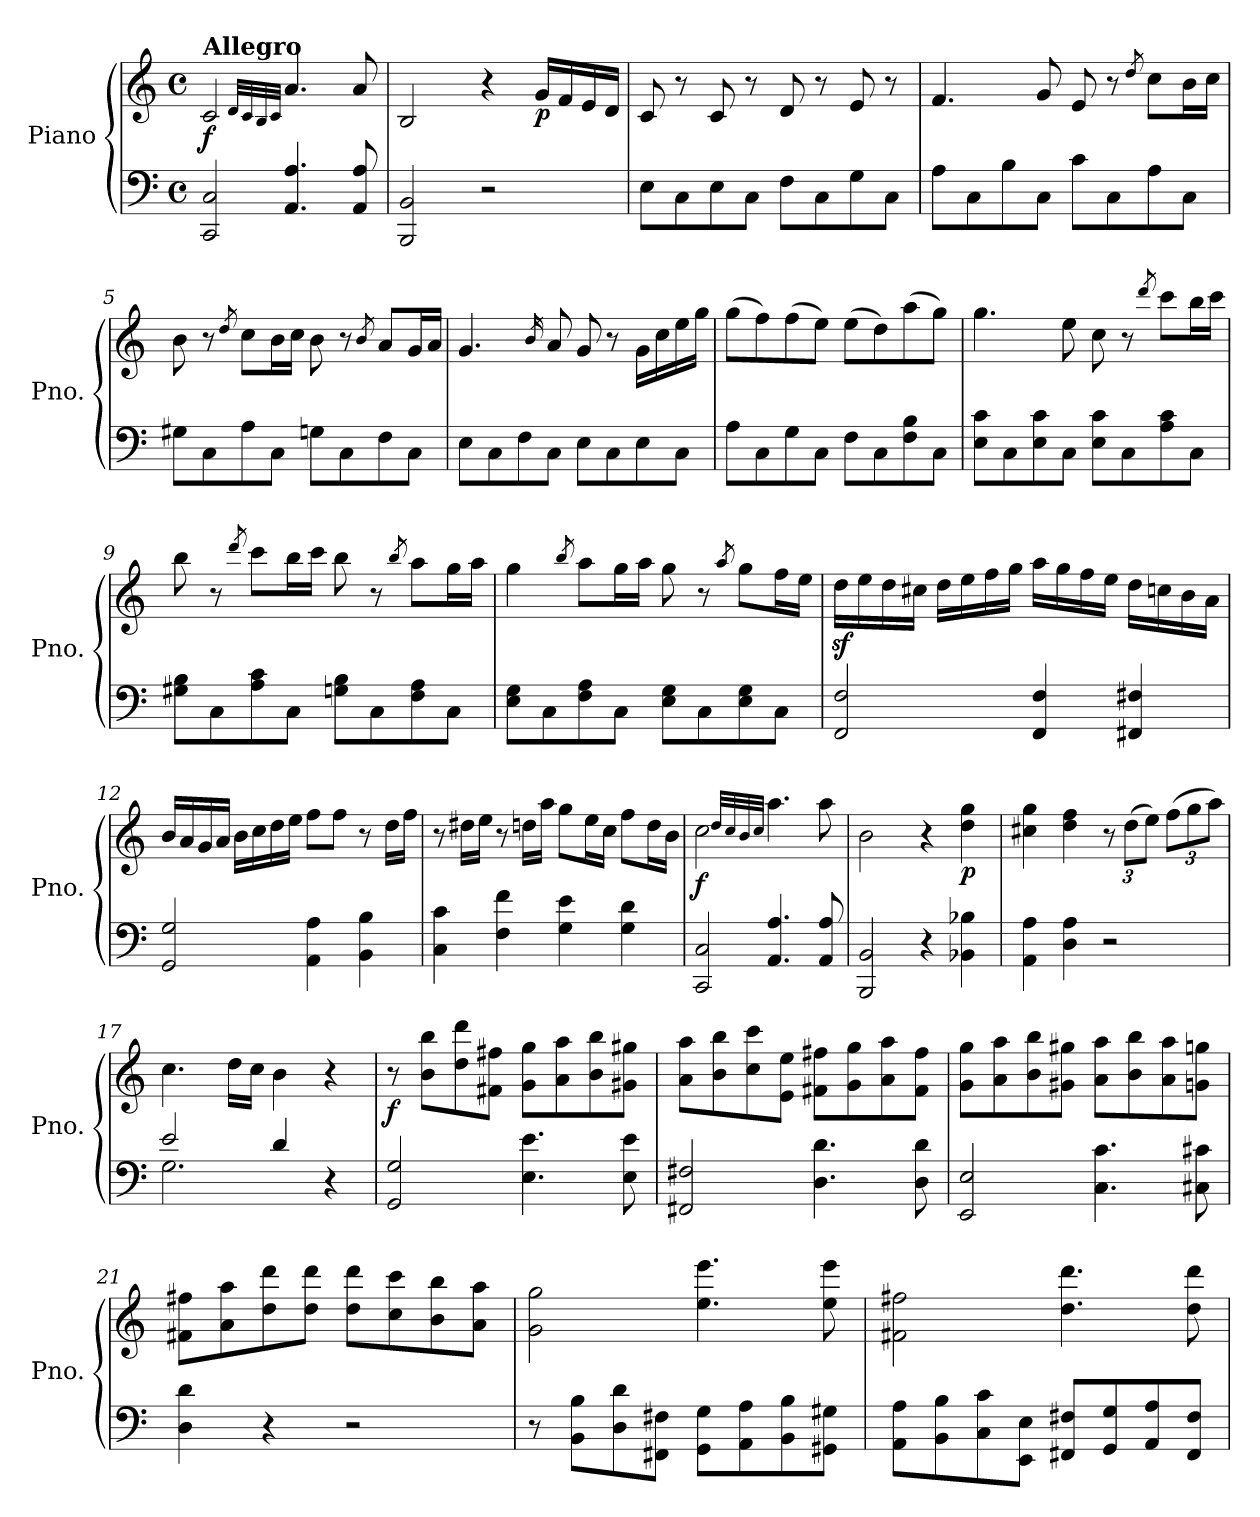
**kern	**kern	**dynam
*part1	*part1	*part1
*staff2	*staff1	*staff1/2
*I"Piano	*	*
*I'Pno.	*	*
*clefF4	*clefG2	*
*k[]	*k[]	*
*M4/4	*M4/4	*
*met(c)	*met(c)	*
*MM120	*MM120	*
=1	=1	=1
!	!LO:TX:a:B:t=Allegro	!
!	!	!LO:DY:b
2CC/ 2C/	2c/	f
.	32qd/LLL	.
.	32qc/	.
.	32qB/	.
.	32qc/JJJ	.
4.AA/ 4.A/	4.a/	.
8AA/ 8A/	8a/	.
=2	=2	=2
2BBB/ 2BB/	2B/	.
2r	4r	.
!	!	!LO:DY:b
.	16g/LL	p
.	16f/	.
.	16e/	.
.	16d/JJ	.
=3	=3	=3
8E\L	8c/	.
8C\	8r	.
8E\	8c/	.
8C\J	8r	.
8F\L	8d/	.
8C\	8r	.
8G\	8e/	.
8C\J	8r	.
=4	=4	=4
8A\L	4.f/	.
8C\	.	.
8B\	.	.
8C\J	8g/	.
8c\L	8e/	.
8C\	8r	.
.	8qdd/	.
8A\	8cc\L	.
8C\J	16b\L	.
.	16cc\JJ	.
!!LO:LB:g=z
=5	=5	=5
8G#X\L	8b\	.
8C\	8r	.
.	8qdd/	.
8A\	8cc\L	.
8C\J	16b\L	.
.	16cc\JJ	.
8Gn\L	8b\	.
8C\	8r	.
.	8qb/	.
8F\	8a/L	.
8C\J	16g/L	.
.	16a/JJ	.
=6	=6	=6
8E\L	4.g/	.
8C\	.	.
8F\	.	.
.	16qb/	.
8C\J	8a/	.
8E\L	8g/	.
8C\	8r	.
8E\	16g\LL	.
.	16cc\	.
8C\J	16ee\	.
.	16gg\JJ	.
=7	=7	=7
8A\L	(8gg\L	.
8C\	8ff\)	.
8G\	(8ff\	.
8C\J	8ee\J)	.
8F\L	(8ee\L	.
8C\	8dd\)	.
8F\ 8B\	(8aa\	.
8C\J	8gg\J)	.
=8	=8	=8
8E\ 8c\L	4.gg\	.
8C\	.	.
8E\ 8c\	.	.
8C\J	8ee\	.
8E\ 8c\L	8cc\	.
8C\	8r	.
.	8qddd/	.
8A\ 8c\	8ccc\L	.
8C\J	16bb\L	.
.	16ccc\JJ	.
!!LO:LB:g=z
=9	=9	=9
8G#X\ 8B\L	8bb\	.
8C\	8r	.
.	8qddd/	.
8A\ 8c\	8ccc\L	.
8C\J	16bb\L	.
.	16ccc\JJ	.
8Gn\ 8B\L	8bb\	.
8C\	8r	.
.	8qbb/	.
8F\ 8A\	8aa\L	.
8C\J	16gg\L	.
.	16aa\JJ	.
=10	=10	=10
8E\ 8G\L	4gg\	.
8C\	.	.
.	8qbb/	.
8F\ 8A\	8aa\L	.
8C\J	16gg\L	.
.	16aa\JJ	.
8E\ 8G\L	8gg\	.
8C\	8r	.
.	8qaa/	.
8E\ 8G\	8gg\L	.
8C\J	16ff\L	.
.	16ee\JJ	.
=11	=11	=11
2FF/ 2F/	16ddz<\LL	.
.	16ee\	.
.	16dd\	.
.	16cc#X\JJ	.
.	16dd\LL	.
.	16ee\	.
.	16ff\	.
.	16gg\JJ	.
4FF/ 4F/	16aa\LL	.
.	16gg\	.
.	16ff\	.
.	16ee\JJ	.
4FF#X/ 4F#X/	16dd\LL	.
.	16ccn\	.
.	16b\	.
.	16a\JJ	.
!!LO:LB:g=z
=12	=12	=12
2GG/ 2G/	16b/LL	.
.	16a/	.
.	16g/	.
.	16a/JJ	.
.	16b\LL	.
.	16cc\	.
.	16dd\	.
.	16ee\JJ	.
4AA\ 4A\	8ff\L	.
.	8ff\J	.
4BB\ 4B\	8r	.
.	16dd\LL	.
.	16ff\JJ	.
=13	=13	=13
4C\ 4c\	8r	.
.	16dd#X\LL	.
.	16ee\JJ	.
4F\ 4f\	8r	.
.	16ddn\LL	.
.	16aa\JJ	.
4G\ 4e\	8gg\L	.
.	16ee\L	.
.	16cc\JJ	.
4G\ 4d\	8ff\L	.
.	16dd\L	.
.	16b\JJ	.
=14	=14	=14
!	!	!LO:DY:b
2CC/ 2C/	2cc\	f
.	32qdd/LLL	.
.	32qcc/	.
.	32qb/	.
.	32qcc/JJJ	.
4.AA/ 4.A/	4.aa\	.
8AA/ 8A/	8aa\	.
=15	=15	=15
2BBB/ 2BB/	2b\	.
4r	4r	.
!	!	!LO:DY:b
4BB-X\ 4B-X\	4dd\ 4gg\	p
=16	=16	=16
4AA\ 4A\	4cc#X\ 4gg\	.
4D\ 4A\	4dd\ 4ff\	.
*	*Xbrackettup	*
2r	12r	.
.	(12dd\L	.
.	12ee\J)	.
.	(12ff\L	.
.	12gg\	.
.	12aa\J)	.
!!LO:LB:g=z
=17	=17	=17
*^	*	*
2e/	2.G\	4.cc\	.
.	.	16dd\LL	.
.	.	16cc\JJ	.
4d/	.	4b\	.
4r	4ryy	4r	.
=18	=18	=18	=18
!	!	!	!LO:DY:b
*v	*v	*	*
2GG/ 2G/	8r	f
.	8b\ 8bb\L	.
.	8dd\ 8ddd\	.
.	8f#X\ 8ff#X\J	.
4.E\ 4.e\	8g\ 8gg\L	.
.	8a\ 8aa\	.
.	8b\ 8bb\	.
8E\ 8e\	8g#X\ 8gg#X\J	.
=19	=19	=19
2FF#X/ 2F#X/	8a\ 8aa\L	.
.	8b\ 8bb\	.
.	8cc\ 8ccc\	.
.	8e\ 8ee\J	.
4.D\ 4.d\	8f#X\ 8ff#X\L	.
.	8g\ 8gg\	.
.	8a\ 8aa\	.
8D\ 8d\	8f#\ 8ff#\J	.
=20	=20	=20
2EE/ 2E/	8g\ 8gg\L	.
.	8a\ 8aa\	.
.	8b\ 8bb\	.
.	8g#X\ 8gg#X\J	.
4.C\ 4.c\	8a\ 8aa\L	.
.	8b\ 8bb\	.
.	8a\ 8aa\	.
8C#X\ 8c#X\	8gn\ 8ggn\J	.
=21	=21	=21
4D\ 4d\	8f#X\ 8ff#X\L	.
.	8a\ 8aa\	.
4r	8dd\ 8ddd\	.
.	8dd\ 8ddd\J	.
2r	8dd\ 8ddd\L	.
.	8cc\ 8ccc\	.
.	8b\ 8bb\	.
.	8a\ 8aa\J	.
!!LO:LB:g=z
=22	=22	=22
8r	2g\ 2gg\	.
8BB\ 8B\L	.	.
8D\ 8d\	.	.
8FF#X\ 8F#X\J	.	.
8GG\ 8G\L	4.ee\ 4.eee\	.
8AA\ 8A\	.	.
8BB\ 8B\	.	.
8GG#X\ 8G#X\J	8ee\ 8eee\	.
=23	=23	=23
8AA\ 8A\L	2f#X\ 2ff#X\	.
8BB\ 8B\	.	.
8C\ 8c\	.	.
8EE\ 8E\J	.	.
8FF#X/ 8F#X/L	4.dd\ 4.ddd\	.
8GG/ 8G/	.	.
8AA/ 8A/	.	.
8FF#/ 8F#/J	8dd\ 8ddd\	.
=	=	=
*-	*-	*-
